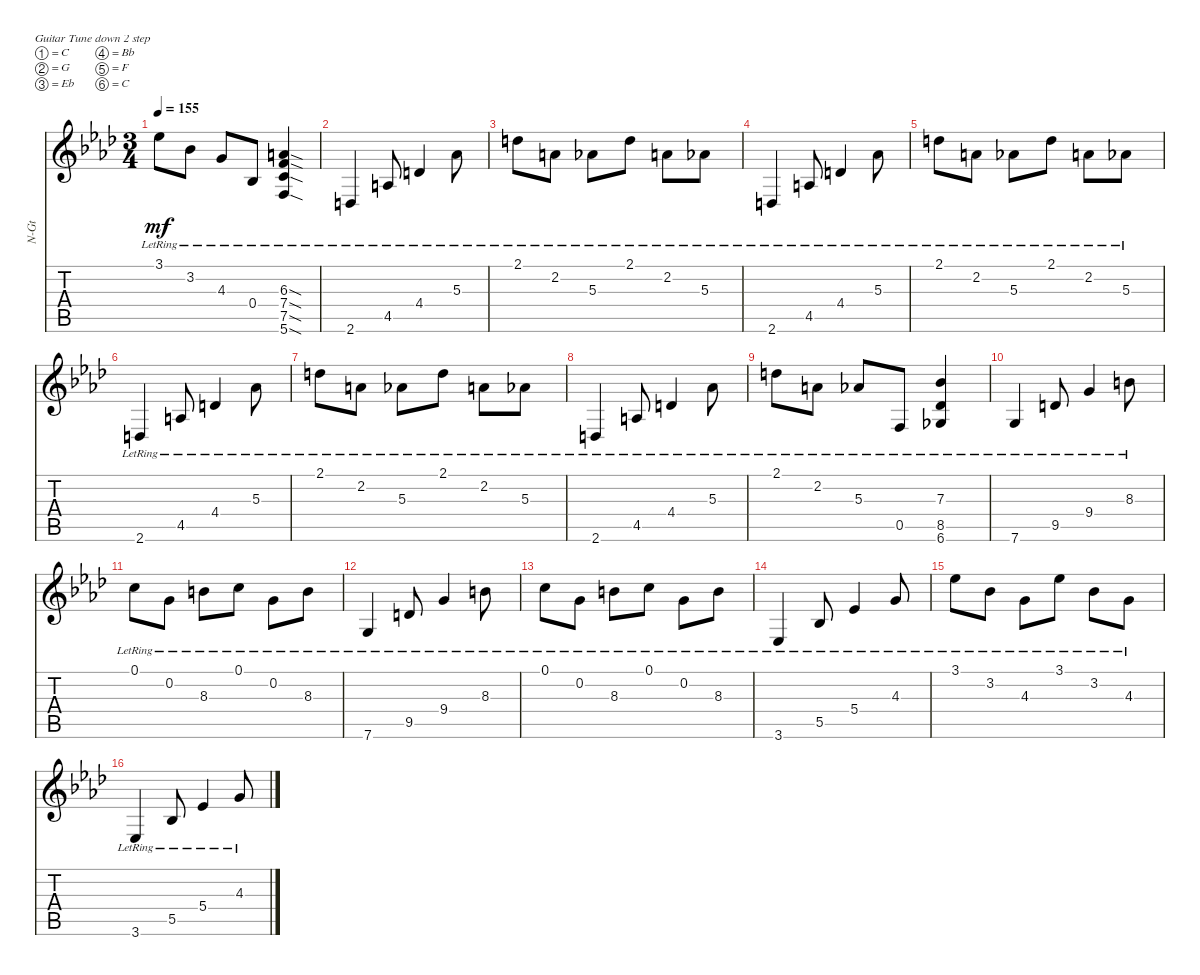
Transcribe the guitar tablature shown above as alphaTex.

\defaultSystemsLayout 4
\bracketExtendMode nobrackets
\otherSystemsTrackNameOrientation horizontal
\track ("Nylon Guitar" "N-Gt") {instrument acousticguitarnylon}
\staff {score tabs}
\tuning (C4 G3 Eb3 Bb2 F2 C2)
\ts (3 4)
\tempo 155
\clef g2
\ks ab
3.1{lr acc forcenatural}.8{dy mf beam Down} 3.2{lr acc forcenatural}.8{beam Down} 4.3{lr acc forcenatural}.8{beam Up} 0.4{lr acc forcenatural}.8{beam Up} (5.6{sod lr acc forcenatural} 7.5{sod lr acc forcenatural} 7.4{sod lr acc forcenatural} 6.3{sod lr acc #}).4{beam Up} |
2.6{lr acc #}.4{beam Up} 4.5{lr acc #}.8{beam Up} 4.4{lr acc #}.4{beam Up} 5.3{lr acc forcenatural}.8{beam Down} |
2.1{lr acc #}.8{beam Down} 2.2{lr acc #}.8{beam Down} 5.3{lr acc forcenatural}.8{beam Down} 2.1{lr acc #}.8{beam Down} 2.2{lr acc #}.8{beam Down} 5.3{lr acc forcenatural}.8{beam Down} |
2.6{lr acc #}.4{beam Up} 4.5{lr acc #}.8{beam Up} 4.4{lr acc #}.4{beam Up} 5.3{lr acc forcenatural}.8{beam Down} |
2.1{lr acc #}.8{beam Down} 2.2{lr acc #}.8{beam Down} 5.3{lr acc forcenatural}.8{beam Down} 2.1{lr acc #}.8{beam Down} 2.2{lr acc #}.8{beam Down} 5.3{lr acc forcenatural}.8{beam Down} |
2.6{lr acc #}.4{beam Up} 4.5{lr acc #}.8{beam Up} 4.4{lr acc #}.4{beam Up} 5.3{lr acc forcenatural}.8{beam Down} |
2.1{lr acc #}.8{beam Down} 2.2{lr acc #}.8{beam Down} 5.3{lr acc forcenatural}.8{beam Down} 2.1{lr acc #}.8{beam Down} 2.2{lr acc #}.8{beam Down} 5.3{lr acc forcenatural}.8{beam Down} |
2.6{lr acc #}.4{beam Up} 4.5{lr acc #}.8{beam Up} 4.4{lr acc #}.4{beam Up} 5.3{lr acc forcenatural}.8{beam Down} |
2.1{lr acc #}.8{beam Down} 2.2{lr acc #}.8{beam Down} 5.3{lr acc forcenatural}.8{beam Up} 0.5{lr acc forcenatural}.8{beam Up} (6.6{lr acc b} 7.3{lr acc forcenatural} 8.5{acc forcenatural}).4{beam Up} |
7.6{lr acc forcenatural}.4{beam Up} 9.5{lr acc #}.8{beam Up} 9.4{lr acc forcenatural}.4{beam Up} 8.3{lr acc #}.8{beam Down} |
0.1{lr acc forcenatural}.8{beam Down} 0.2{lr acc forcenatural}.8{beam Down} 8.3{lr acc #}.8{beam Down} 0.1{lr acc forcenatural}.8{beam Down} 0.2{lr acc forcenatural}.8{beam Down} 8.3{lr acc #}.8{beam Down} |
7.6{lr acc forcenatural}.4{beam Up} 9.5{lr acc #}.8{beam Up} 9.4{lr acc forcenatural}.4{beam Up} 8.3{lr acc #}.8{beam Down} |
0.1{lr acc forcenatural}.8{beam Down} 0.2{lr acc forcenatural}.8{beam Down} 8.3{lr acc #}.8{beam Down} 0.1{lr acc forcenatural}.8{beam Down} 0.2{lr acc forcenatural}.8{beam Down} 8.3{lr acc #}.8{beam Down} |
3.6{lr acc forcenatural}.4{beam Up} 5.5{lr acc forcenatural}.8{beam Up} 5.4{lr acc forcenatural}.4{beam Up} 4.3{lr acc forcenatural}.8{beam Up} |
3.1{lr acc forcenatural}.8{beam Down} 3.2{lr acc forcenatural}.8{beam Down} 4.3{lr acc forcenatural}.8{beam Down} 3.1{lr acc forcenatural}.8{beam Down} 3.2{lr acc forcenatural}.8{beam Down} 4.3{lr acc forcenatural}.8{beam Down} |
3.6{lr acc forcenatural}.4{beam Up} 5.5{lr acc forcenatural}.8{beam Up} 5.4{lr acc forcenatural}.4{beam Up} 4.3{lr acc forcenatural}.8{beam Up}
